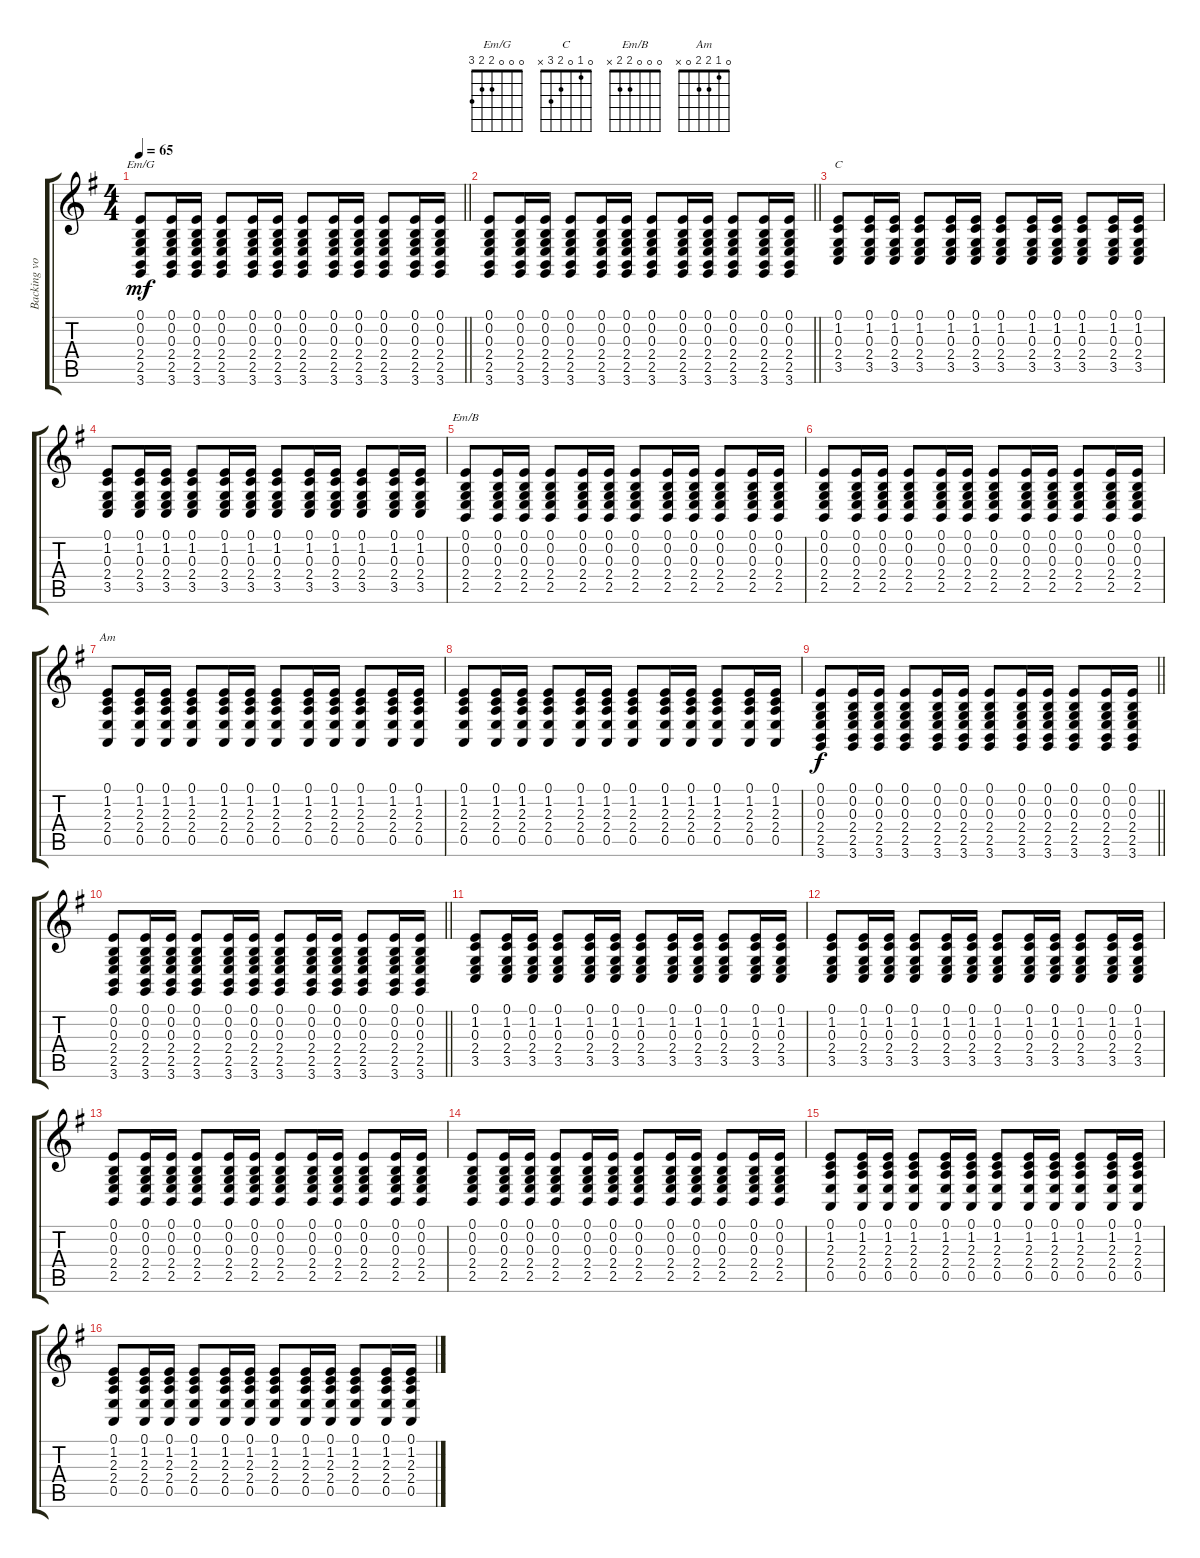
\track ("Backing vocals/Acoustic" "Backing vo") {instrument lead6voice}
\staff {score tabs}
\tuning (E4 B3 G3 D3 A2 E2) {hide}
\chord ("Em/G" 0 0 0 2 2 3)
\chord ("C" 0 1 0 2 3 x)
\chord ("Em/B" 0 0 0 2 2 x)
\chord ("Am" 0 1 2 2 0 x)
\ts (4 4)
\tempo 65
\clef g2
\barLineRight lightlight
\ks eminor
(0.1 0.2 0.3 2.4 2.5 3.6).8{ch "Em/G" dy mf} (0.1 0.2 0.3 2.4 2.5 3.6).16 (0.1 0.2 0.3 2.4 2.5 3.6).16 (0.1 0.2 0.3 2.4 2.5 3.6).8 (0.1 0.2 0.3 2.4 2.5 3.6).16 (0.1 0.2 0.3 2.4 2.5 3.6).16 (0.1 0.2 0.3 2.4 2.5 3.6).8 (0.1 0.2 0.3 2.4 2.5 3.6).16 (0.1 0.2 0.3 2.4 2.5 3.6).16 (0.1 0.2 0.3 2.4 2.5 3.6).8 (0.1 0.2 0.3 2.4 2.5 3.6).16 (0.1 0.2 0.3 2.4 2.5 3.6).16 |
\barLineRight lightlight
(0.1 0.2 0.3 2.4 2.5 3.6).8 (0.1 0.2 0.3 2.4 2.5 3.6).16 (0.1 0.2 0.3 2.4 2.5 3.6).16 (0.1 0.2 0.3 2.4 2.5 3.6).8 (0.1 0.2 0.3 2.4 2.5 3.6).16 (0.1 0.2 0.3 2.4 2.5 3.6).16 (0.1 0.2 0.3 2.4 2.5 3.6).8 (0.1 0.2 0.3 2.4 2.5 3.6).16 (0.1 0.2 0.3 2.4 2.5 3.6).16 (0.1 0.2 0.3 2.4 2.5 3.6).8 (0.1 0.2 0.3 2.4 2.5 3.6).16 (0.1 0.2 0.3 2.4 2.5 3.6).16 |
\section ("" "")
(0.1 1.2 0.3 2.4 3.5).8{ch "C"} (0.1 1.2 0.3 2.4 3.5).16 (0.1 1.2 0.3 2.4 3.5).16 (0.1 1.2 0.3 2.4 3.5).8 (0.1 1.2 0.3 2.4 3.5).16 (0.1 1.2 0.3 2.4 3.5).16 (0.1 1.2 0.3 2.4 3.5).8 (0.1 1.2 0.3 2.4 3.5).16 (0.1 1.2 0.3 2.4 3.5).16 (0.1 1.2 0.3 2.4 3.5).8 (0.1 1.2 0.3 2.4 3.5).16 (0.1 1.2 0.3 2.4 3.5).16 |
(0.1 1.2 0.3 2.4 3.5).8 (0.1 1.2 0.3 2.4 3.5).16 (0.1 1.2 0.3 2.4 3.5).16 (0.1 1.2 0.3 2.4 3.5).8 (0.1 1.2 0.3 2.4 3.5).16 (0.1 1.2 0.3 2.4 3.5).16 (0.1 1.2 0.3 2.4 3.5).8 (0.1 1.2 0.3 2.4 3.5).16 (0.1 1.2 0.3 2.4 3.5).16 (0.1 1.2 0.3 2.4 3.5).8 (0.1 1.2 0.3 2.4 3.5).16 (0.1 1.2 0.3 2.4 3.5).16 |
(0.1 0.2 0.3 2.4 2.5).8{ch "Em/B"} (0.1 0.2 0.3 2.4 2.5).16 (0.1 0.2 0.3 2.4 2.5).16 (0.1 0.2 0.3 2.4 2.5).8 (0.1 0.2 0.3 2.4 2.5).16 (0.1 0.2 0.3 2.4 2.5).16 (0.1 0.2 0.3 2.4 2.5).8 (0.1 0.2 0.3 2.4 2.5).16 (0.1 0.2 0.3 2.4 2.5).16 (0.1 0.2 0.3 2.4 2.5).8 (0.1 0.2 0.3 2.4 2.5).16 (0.1 0.2 0.3 2.4 2.5).16 |
(0.1 0.2 0.3 2.4 2.5).8 (0.1 0.2 0.3 2.4 2.5).16 (0.1 0.2 0.3 2.4 2.5).16 (0.1 0.2 0.3 2.4 2.5).8 (0.1 0.2 0.3 2.4 2.5).16 (0.1 0.2 0.3 2.4 2.5).16 (0.1 0.2 0.3 2.4 2.5).8 (0.1 0.2 0.3 2.4 2.5).16 (0.1 0.2 0.3 2.4 2.5).16 (0.1 0.2 0.3 2.4 2.5).8 (0.1 0.2 0.3 2.4 2.5).16 (0.1 0.2 0.3 2.4 2.5).16 |
(0.1 1.2 2.3 2.4 0.5).8{ch "Am"} (0.1 1.2 2.3 2.4 0.5).16 (0.1 1.2 2.3 2.4 0.5).16 (0.1 1.2 2.3 2.4 0.5).8 (0.1 1.2 2.3 2.4 0.5).16 (0.1 1.2 2.3 2.4 0.5).16 (0.1 1.2 2.3 2.4 0.5).8 (0.1 1.2 2.3 2.4 0.5).16 (0.1 1.2 2.3 2.4 0.5).16 (0.1 1.2 2.3 2.4 0.5).8 (0.1 1.2 2.3 2.4 0.5).16 (0.1 1.2 2.3 2.4 0.5).16 |
(0.1 1.2 2.3 2.4 0.5).8 (0.1 1.2 2.3 2.4 0.5).16 (0.1 1.2 2.3 2.4 0.5).16 (0.1 1.2 2.3 2.4 0.5).8 (0.1 1.2 2.3 2.4 0.5).16 (0.1 1.2 2.3 2.4 0.5).16 (0.1 1.2 2.3 2.4 0.5).8 (0.1 1.2 2.3 2.4 0.5).16 (0.1 1.2 2.3 2.4 0.5).16 (0.1 1.2 2.3 2.4 0.5).8 (0.1 1.2 2.3 2.4 0.5).16 (0.1 1.2 2.3 2.4 0.5).16 |
\barLineRight lightlight
(0.1 0.2 0.3 2.4 2.5 3.6).8{dy f} (0.1 0.2 0.3 2.4 2.5 3.6).16 (0.1 0.2 0.3 2.4 2.5 3.6).16 (0.1 0.2 0.3 2.4 2.5 3.6).8 (0.1 0.2 0.3 2.4 2.5 3.6).16 (0.1 0.2 0.3 2.4 2.5 3.6).16 (0.1 0.2 0.3 2.4 2.5 3.6).8 (0.1 0.2 0.3 2.4 2.5 3.6).16 (0.1 0.2 0.3 2.4 2.5 3.6).16 (0.1 0.2 0.3 2.4 2.5 3.6).8 (0.1 0.2 0.3 2.4 2.5 3.6).16 (0.1 0.2 0.3 2.4 2.5 3.6).16 |
\barLineRight lightlight
(0.1 0.2 0.3 2.4 2.5 3.6).8 (0.1 0.2 0.3 2.4 2.5 3.6).16 (0.1 0.2 0.3 2.4 2.5 3.6).16 (0.1 0.2 0.3 2.4 2.5 3.6).8 (0.1 0.2 0.3 2.4 2.5 3.6).16 (0.1 0.2 0.3 2.4 2.5 3.6).16 (0.1 0.2 0.3 2.4 2.5 3.6).8 (0.1 0.2 0.3 2.4 2.5 3.6).16 (0.1 0.2 0.3 2.4 2.5 3.6).16 (0.1 0.2 0.3 2.4 2.5 3.6).8 (0.1 0.2 0.3 2.4 2.5 3.6).16 (0.1 0.2 0.3 2.4 2.5 3.6).16 |
\section ("" "")
(0.1 1.2 0.3 2.4 3.5).8 (0.1 1.2 0.3 2.4 3.5).16 (0.1 1.2 0.3 2.4 3.5).16 (0.1 1.2 0.3 2.4 3.5).8 (0.1 1.2 0.3 2.4 3.5).16 (0.1 1.2 0.3 2.4 3.5).16 (0.1 1.2 0.3 2.4 3.5).8 (0.1 1.2 0.3 2.4 3.5).16 (0.1 1.2 0.3 2.4 3.5).16 (0.1 1.2 0.3 2.4 3.5).8 (0.1 1.2 0.3 2.4 3.5).16 (0.1 1.2 0.3 2.4 3.5).16 |
(0.1 1.2 0.3 2.4 3.5).8 (0.1 1.2 0.3 2.4 3.5).16 (0.1 1.2 0.3 2.4 3.5).16 (0.1 1.2 0.3 2.4 3.5).8 (0.1 1.2 0.3 2.4 3.5).16 (0.1 1.2 0.3 2.4 3.5).16 (0.1 1.2 0.3 2.4 3.5).8 (0.1 1.2 0.3 2.4 3.5).16 (0.1 1.2 0.3 2.4 3.5).16 (0.1 1.2 0.3 2.4 3.5).8 (0.1 1.2 0.3 2.4 3.5).16 (0.1 1.2 0.3 2.4 3.5).16 |
(0.1 0.2 0.3 2.4 2.5).8 (0.1 0.2 0.3 2.4 2.5).16 (0.1 0.2 0.3 2.4 2.5).16 (0.1 0.2 0.3 2.4 2.5).8 (0.1 0.2 0.3 2.4 2.5).16 (0.1 0.2 0.3 2.4 2.5).16 (0.1 0.2 0.3 2.4 2.5).8 (0.1 0.2 0.3 2.4 2.5).16 (0.1 0.2 0.3 2.4 2.5).16 (0.1 0.2 0.3 2.4 2.5).8 (0.1 0.2 0.3 2.4 2.5).16 (0.1 0.2 0.3 2.4 2.5).16 |
(0.1 0.2 0.3 2.4 2.5).8 (0.1 0.2 0.3 2.4 2.5).16 (0.1 0.2 0.3 2.4 2.5).16 (0.1 0.2 0.3 2.4 2.5).8 (0.1 0.2 0.3 2.4 2.5).16 (0.1 0.2 0.3 2.4 2.5).16 (0.1 0.2 0.3 2.4 2.5).8 (0.1 0.2 0.3 2.4 2.5).16 (0.1 0.2 0.3 2.4 2.5).16 (0.1 0.2 0.3 2.4 2.5).8 (0.1 0.2 0.3 2.4 2.5).16 (0.1 0.2 0.3 2.4 2.5).16 |
(0.1 1.2 2.3 2.4 0.5).8 (0.1 1.2 2.3 2.4 0.5).16 (0.1 1.2 2.3 2.4 0.5).16 (0.1 1.2 2.3 2.4 0.5).8 (0.1 1.2 2.3 2.4 0.5).16 (0.1 1.2 2.3 2.4 0.5).16 (0.1 1.2 2.3 2.4 0.5).8 (0.1 1.2 2.3 2.4 0.5).16 (0.1 1.2 2.3 2.4 0.5).16 (0.1 1.2 2.3 2.4 0.5).8 (0.1 1.2 2.3 2.4 0.5).16 (0.1 1.2 2.3 2.4 0.5).16 |
(0.1 1.2 2.3 2.4 0.5).8 (0.1 1.2 2.3 2.4 0.5).16 (0.1 1.2 2.3 2.4 0.5).16 (0.1 1.2 2.3 2.4 0.5).8 (0.1 1.2 2.3 2.4 0.5).16 (0.1 1.2 2.3 2.4 0.5).16 (0.1 1.2 2.3 2.4 0.5).8 (0.1 1.2 2.3 2.4 0.5).16 (0.1 1.2 2.3 2.4 0.5).16 (0.1 1.2 2.3 2.4 0.5).8 (0.1 1.2 2.3 2.4 0.5).16 (0.1 1.2 2.3 2.4 0.5).16
